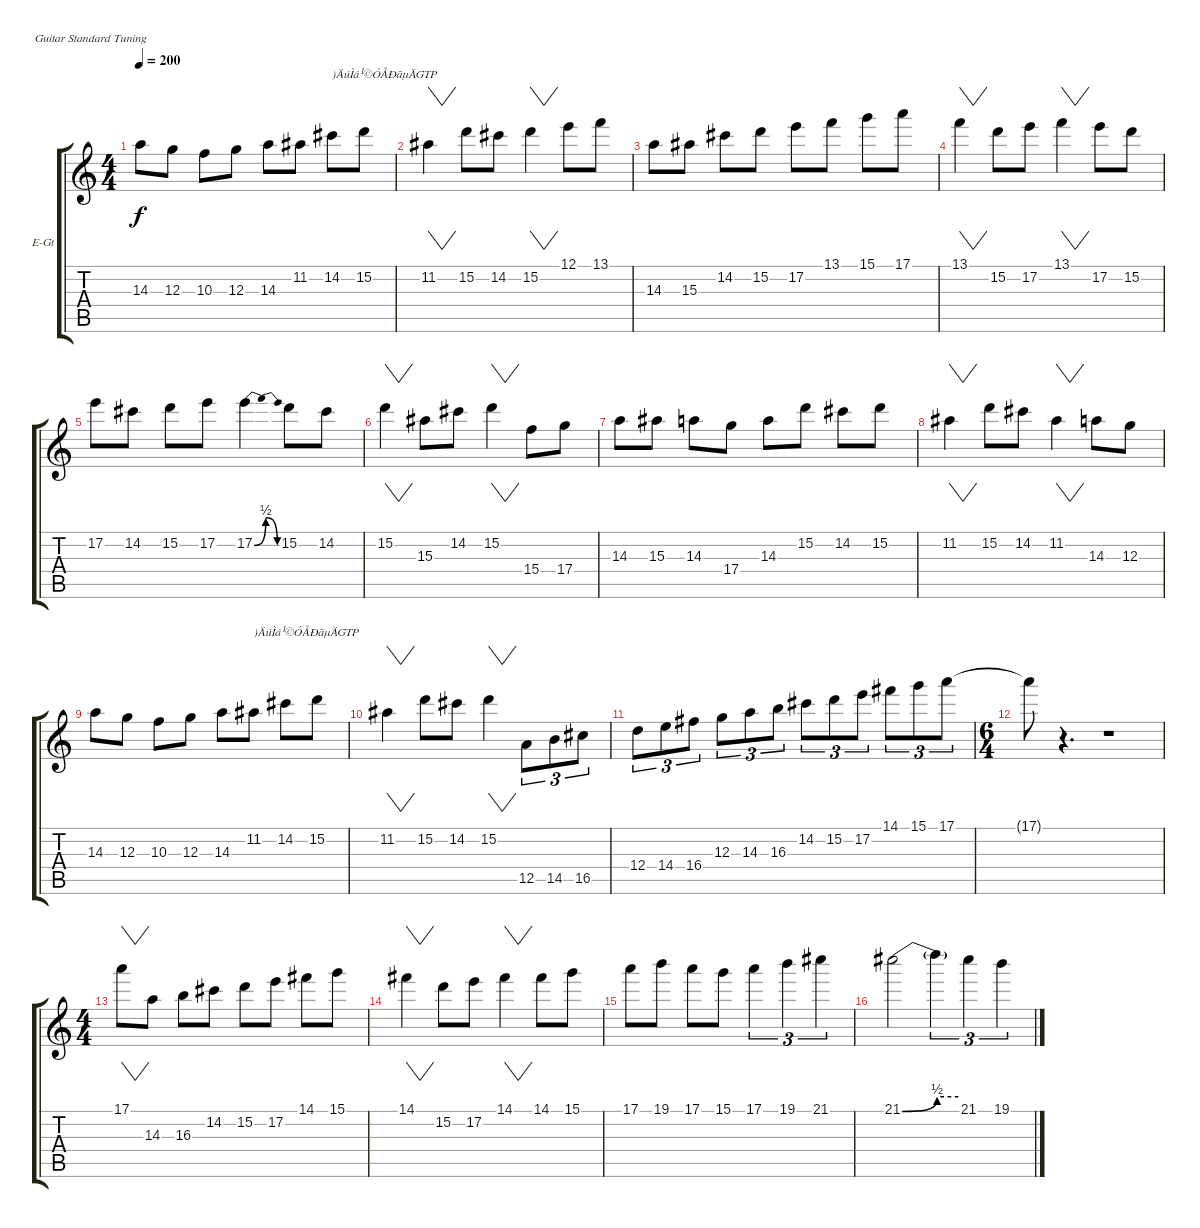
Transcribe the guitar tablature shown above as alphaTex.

\bracketExtendMode groupsimilarinstruments
\firstSystemTrackNameOrientation horizontal
\otherSystemsTrackNameOrientation horizontal
\track ("Ö÷Òô½áËû" "E-Gt") {instrument distortionguitar}
\staff {score tabs}
\tuning (E4 B3 G3 D3 A2 E2)
\ts (4 4)
\tempo 200
\clef g2
\ks c
14.3.8{dy f} 12.3.8 10.3.8 12.3.8 14.3.8 11.2.8 14.2.8{txt ")ÄúÌá¹©ÓÅÐãµÄGTP"} 15.2.8 |
11.2.4{vw} 15.2.8 14.2.8 15.2.4{vw} 12.1.8 13.1.8 |
14.3.8 15.3.8 14.2.8 15.2.8 17.2.8 13.1.8 15.1.8 17.1.8 |
13.1.4{vw} 15.2.8 17.2.8 13.1.4{vw} 17.2.8 15.2.8 |
17.2.8 14.2.8 15.2.8 17.2.8 17.2{be (bendrelease 0 0 30 2 30 2 60 0)}.4 15.2.8 14.2.8 |
15.2.4{vw} 15.3.8 14.2.8 15.2.4{vw} 15.4.8 17.4.8 |
14.3.8 15.3.8 14.3.8 17.4.8 14.3.8 15.2.8 14.2.8 15.2.8 |
11.2.4{vw} 15.2.8 14.2.8 11.2.4{vw} 14.3.8 12.3.8 |
14.3.8 12.3.8 10.3.8 12.3.8 14.3.8 11.2.8{txt ")ÄúÌá¹©ÓÅÐãµÄGTP"} 14.2.8 15.2.8 |
11.2.4{vw} 15.2.8 14.2.8 15.2.4{vw} 12.5.8{tu (3 2)} 14.5.8{tu (3 2)} 16.5.8{tu (3 2)} |
12.4.8{tu (3 2)} 14.4.8{tu (3 2)} 16.4.8{tu (3 2)} 12.3.8{tu (3 2)} 14.3.8{tu (3 2)} 16.3.8{tu (3 2)} 14.2.8{tu (3 2)} 15.2.8{tu (3 2)} 17.2.8{tu (3 2)} 14.1.8{tu (3 2)} 15.1.8{tu (3 2)} 17.1.8{tu (3 2)} |
\ts (6 4)
\beaming (8 6 6)
17.1{t}.8 r.4{d} r.1 |
\ts (4 4)
\beaming (8 2 2 2 2)
17.1.8{vw} 14.3.8 16.3.8 14.2.8 15.2.8 17.2.8 14.1.8 15.1.8 |
14.1.4{vw} 15.2.8 17.2.8 14.1.4{vw} 14.1.8 15.1.8 |
17.1.8 19.1.8 17.1.8 15.1.8 17.1.4{tu (3 2)} 19.1.4{tu (3 2)} 21.1.4{tu (3 2)} |
21.1{be (bend 0 0 60 2)}.2 21.1{be (hold 0 2 60 2) t}.4{tu (3 2)} 21.1.4{tu (3 2)} 19.1.4{tu (3 2)}
